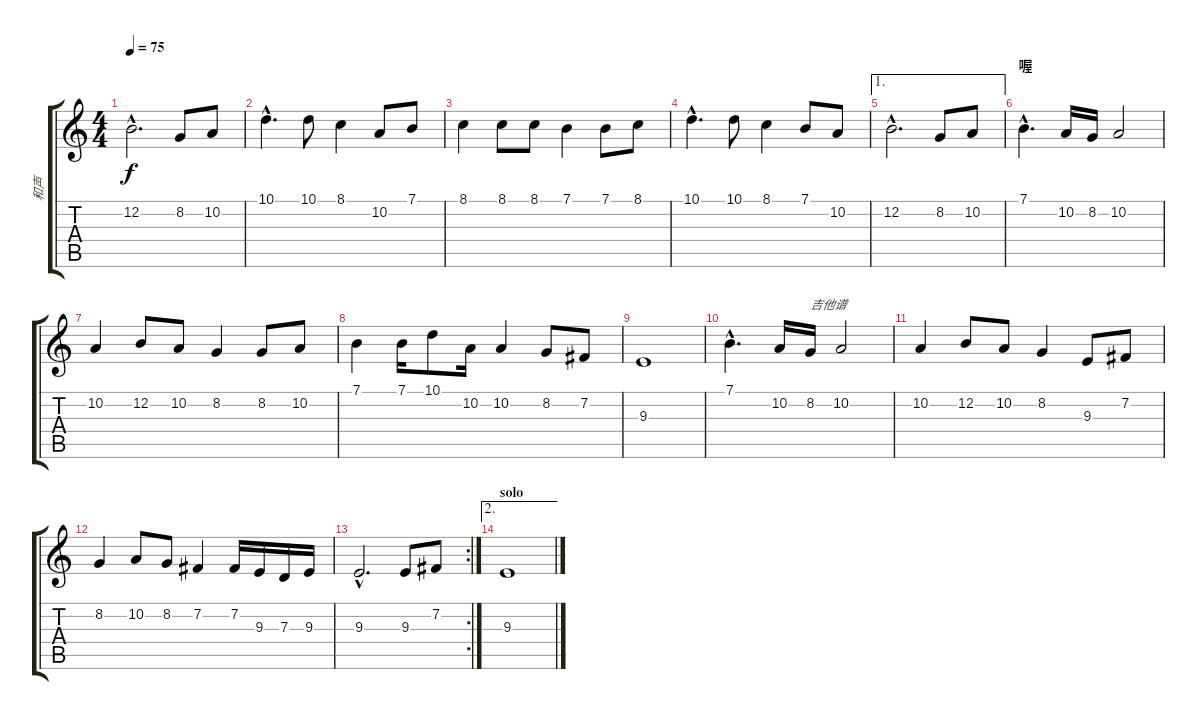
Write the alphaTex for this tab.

\track ("和声" "和声") {instrument choiraahs}
\staff {score tabs}
\tuning (E4 B3 G3 D3 A2 E2) {hide}
\ts (4 4)
\tempo 75
\clef g2
\ks c
12.2{hac}.2{d dy f} 8.2.8 10.2.8 |
10.1{hac}.4{d} 10.1.8 8.1.4 10.2.8 7.1.8 |
8.1.4 8.1.8 8.1.8 7.1.4 7.1.8 8.1.8 |
10.1{hac}.4{d} 10.1.8 8.1.4 7.1.8 10.2.8 |
\ae 1
12.2{hac}.2{d} 8.2.8 10.2.8 |
\section ("" "喔")
7.1{hac}.4{d} 10.2.16 8.2.16 10.2.2 |
10.2.4 12.2.8 10.2.8 8.2.4 8.2.8 10.2.8 |
7.1.4 7.1.16 10.1.8 10.2.16 10.2.4 8.2.8 7.2.8 |
9.3.1 |
7.1{hac}.4{d} 10.2.16 8.2.16{txt "吉他谱"} 10.2.2 |
10.2.4 12.2.8 10.2.8 8.2.4 9.3.8 7.2.8 |
8.2.4 10.2.8 8.2.8 7.2.4 7.2.16 9.3.16 7.3.16 9.3.16 |
\rc 2
9.3{hac}.2{d} 9.3.8 7.2.8 |
\ae 2
\section ("" "solo")
9.3.1
